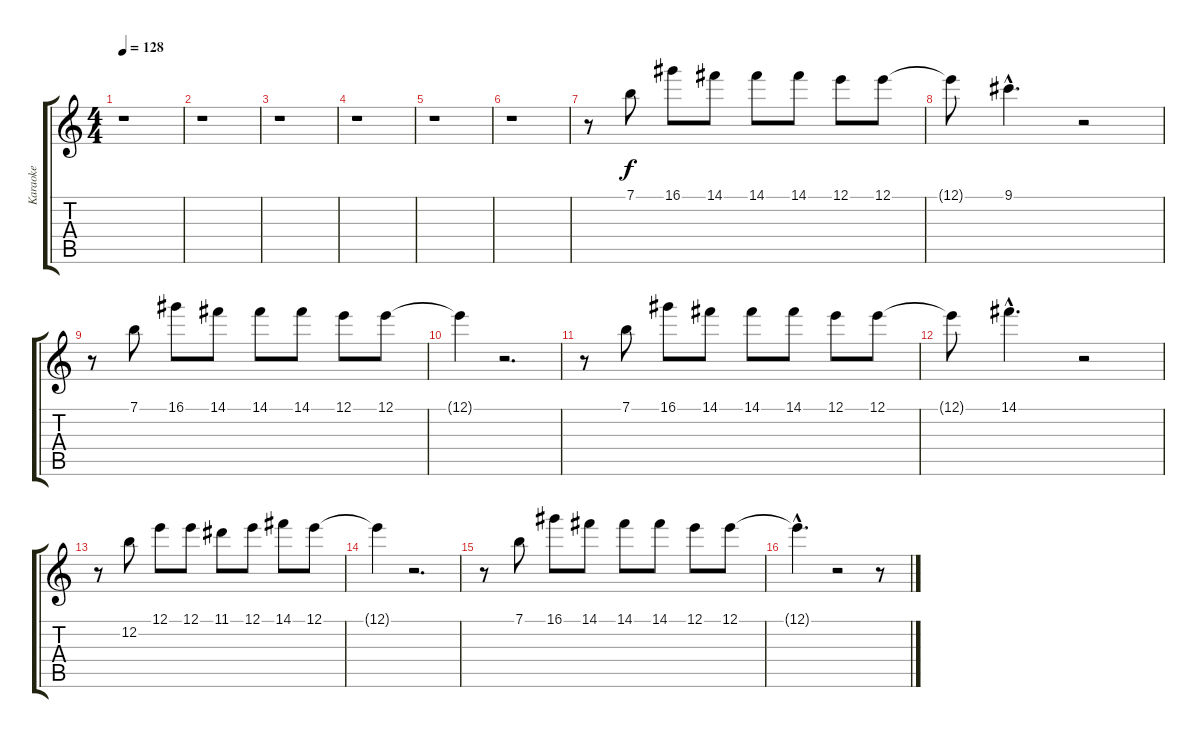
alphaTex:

\track ("Karaoke" "Karaoke") {instrument acousticguitarnylon}
\staff {score tabs}
\tuning (E4 B3 G3 D3 A2 E2) {hide}
\ts (4 4)
\tempo 128
\clef g2
\ks c
r.1{dy f} |
r.1 |
r.1 |
r.1 |
r.1 |
r.1 |
r.8 7.1.8 16.1.8 14.1.8 14.1.8 14.1.8 12.1.8 12.1.8 |
12.1{t}.8 9.1{hac}.4{d} r.2 |
r.8 7.1.8 16.1.8 14.1.8 14.1.8 14.1.8 12.1.8 12.1.8 |
12.1{t}.4 r.2{d} |
r.8 7.1.8 16.1.8 14.1.8 14.1.8 14.1.8 12.1.8 12.1.8 |
12.1{t}.8 14.1{hac}.4{d} r.2 |
r.8 12.2.8 12.1.8 12.1.8 11.1.8 12.1.8 14.1.8 12.1.8 |
12.1{t}.4 r.2{d} |
r.8 7.1.8 16.1.8 14.1.8 14.1.8 14.1.8 12.1.8 12.1.8 |
12.1{hac t}.4{d} r.2 r.8
